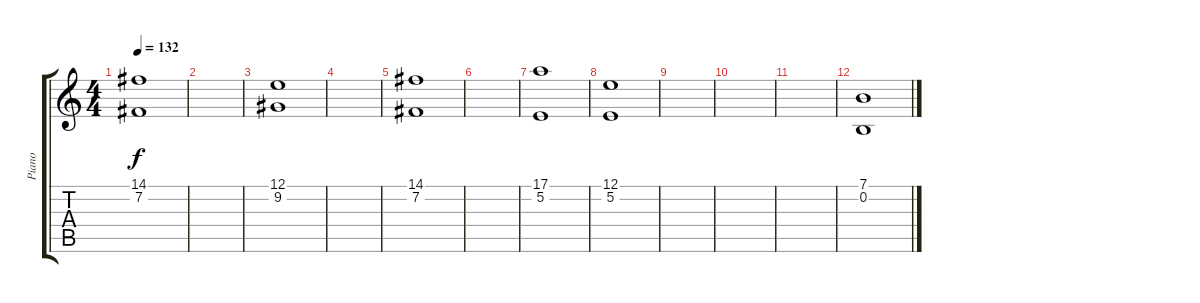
\track ("Piano" "Piano") {instrument acousticgrandpiano}
\staff {score tabs}
\tuning (E4 B3 G3 D3 A2 E2) {hide}
\ts (4 4)
\tempo 132
\clef g2
\ks c
(14.1 7.2).1{dy f} |
|
(12.1 9.2).1 |
|
(14.1 7.2).1 |
|
(17.1 5.2).1 |
(12.1 5.2).1 |
|
|
|
(7.1 0.2).1
